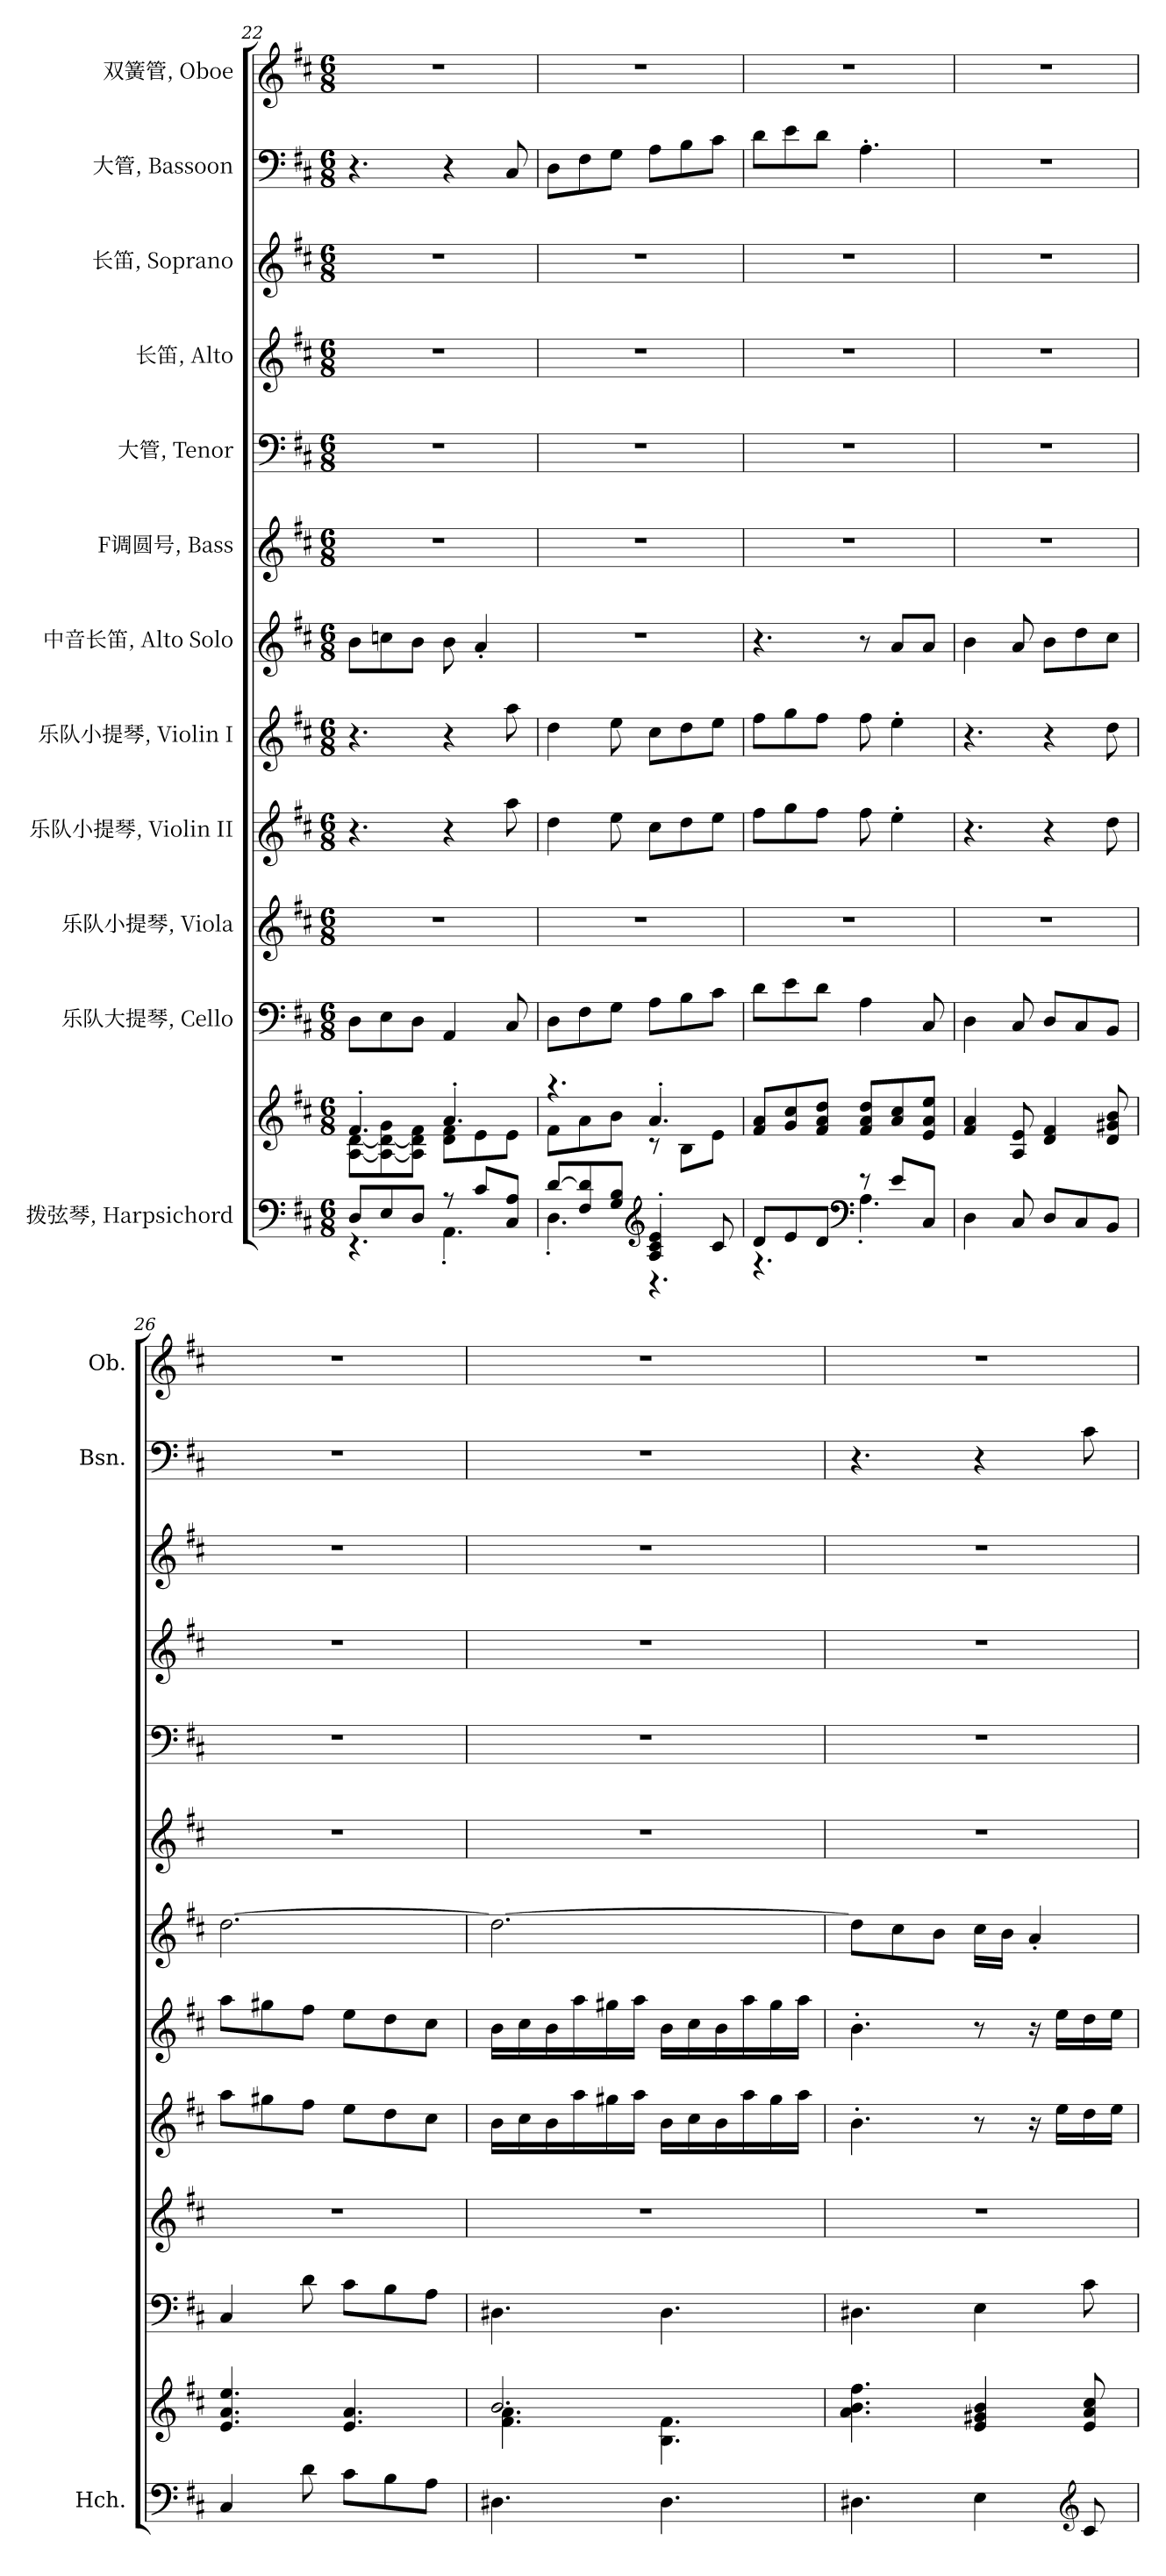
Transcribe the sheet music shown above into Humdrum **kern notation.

**kern	**kern	**kern	**kern	**kern	**kern	**kern	**kern	**kern	**kern	**kern	**kern	**kern
*part12	*part12	*part11	*part10	*part9	*part8	*part7	*part6	*part5	*part4	*part3	*part2	*part1
*staff13	*staff12	*staff11	*staff10	*staff9	*staff8	*staff7	*staff6	*staff5	*staff4	*staff3	*staff2	*staff1
*I"拨弦琴, Harpsichord	*	*I"乐队大提琴, Cello	*I"乐队小提琴, Viola	*I"乐队小提琴, Violin II	*I"乐队小提琴, Violin I	*I"中音长笛, Alto Solo	*I"F调圆号, Bass	*I"大管, Tenor	*I"长笛, Alto	*I"长笛, Soprano	*I"大管, Bassoon	*I"双簧管, Oboe
*I'Hch.	*	*	*	*	*	*	*	*	*	*	*I'Bsn.	*I'Ob.
*clefF4	*clefG2	*clefF4	*clefG2	*clefG2	*clefG2	*clefG2	*clefG2	*clefF4	*clefG2	*clefG2	*clefF4	*clefG2
*	*	*	*	*	*	*ITrd3c5	*ITrd4c7	*	*	*	*	*
*k[f#c#]	*k[f#c#]	*k[f#c#]	*k[f#c#]	*k[f#c#]	*k[f#c#]	*k[f#c#g#]	*k[f#]	*k[f#c#]	*k[f#c#]	*k[f#c#]	*k[f#c#]	*k[f#c#]
*M6/8	*M6/8	*M6/8	*M6/8	*M6/8	*M6/8	*M6/8	*M6/8	*M6/8	*M6/8	*M6/8	*M6/8	*M6/8
=22	=22	=22	=22	=22	=22	=22	=22	=22	=22	=22	=22	=22
*^	*^	*	*	*	*	*	*	*	*	*	*	*
8D/L	4.r	4.f#'/	[8A\ [8d\L	8D\L	2.r	4.r	4.r	8f#\L	2.r	2.r	2.r	2.r	4.r	2.r
8E/	.	.	8A\_ 8d\_ 8g\	8E\	.	.	.	8gn\	.	.	.	.	.	.
8D/J	.	.	8A\] 8d\] 8f#\J	8D\J	.	.	.	8f#\J	.	.	.	.	.	.
8r	4.AA'\	4.a'/	8d\ 8f#\L	4AA/	.	4r	4r	8f#\	.	.	.	.	4r	.
8c#/L	.	.	8e\	.	.	.	.	4e'/	.	.	.	.	.	.
8C#/ 8A/J	.	.	8e\J	8C#/	.	8aa\	8aa\	.	.	.	.	.	8C#/	.
!!LO:PB:g=z
=23	=23	=23	=23	=23	=23	=23	=23	=23	=23	=23	=23	=23	=23	=23
[8d/L	4.D'\	4.r	8f#\L	8D\L	2.r	4dd\	4dd\	2.r	2.r	2.r	2.r	2.r	8D\L	2.r
8F#/ 8d/]	.	.	8a\	8F#\	.	.	.	.	.	.	.	.	8F#\	.
8G/ 8B/J	.	.	8b\J	8G\J	.	8ee\	8ee\	.	.	.	.	.	8G\J	.
*clefG2	*	*	*	*	*	*	*	*	*	*	*	*	*	*
4A/' 4c#/' 4e/'	4.r	4.a'/	8r	8A\L	.	8cc#\L	8cc#\L	.	.	.	.	.	8A\L	.
.	.	.	8B\L	8B\	.	8dd\	8dd\	.	.	.	.	.	8B\	.
8c#/	.	.	8e\J	8c#\J	.	8ee\J	8ee\J	.	.	.	.	.	8c#\J	.
*	*	*v	*v	*	*	*	*	*	*	*	*	*	*	*
=24	=24	=24	=24	=24	=24	=24	=24	=24	=24	=24	=24	=24	=24
8d/L	4.r	8f#/ 8a/L	8d\L	2.r	8ff#\L	8ff#\L	4.r	2.r	2.r	2.r	2.r	8d\L	2.r
8e/	.	8g/ 8cc#/	8e\	.	8gg\	8gg\	.	.	.	.	.	8e\	.
8d/J	.	8f#/ 8a/ 8dd/J	8d\J	.	8ff#\J	8ff#\J	.	.	.	.	.	8d\J	.
*clefF4	*	*	*	*	*	*	*	*	*	*	*	*	*
8r	4.A'\	8f#/ 8a/ 8dd/L	4A\	.	8ff#\	8ff#\	8r	.	.	.	.	4.A'\	.
8e/L	.	8a/ 8cc#/	.	.	4ee'\	4ee'\	8e/L	.	.	.	.	.	.
8C#/J	.	8e/ 8a/ 8ee/J	8C#/	.	.	.	8e/J	.	.	.	.	.	.
*v	*v	*	*	*	*	*	*	*	*	*	*	*	*
=25	=25	=25	=25	=25	=25	=25	=25	=25	=25	=25	=25	=25
4D\	4f#/ 4a/	4D\	2.r	4.r	4.r	4f#\	2.r	2.r	2.r	2.r	2.r	2.r
8C#/	8A/ 8e/	8C#/	.	.	.	8e/	.	.	.	.	.	.
8D/L	4d/ 4f#/	8D/L	.	4r	4r	8f#\L	.	.	.	.	.	.
8C#/	.	8C#/	.	.	.	8a\	.	.	.	.	.	.
8BB/J	8d/ 8g#X/ 8b/	8BB/J	.	8dd\	8dd\	8g#\J	.	.	.	.	.	.
=26	=26	=26	=26	=26	=26	=26	=26	=26	=26	=26	=26	=26
4C#/	4.e/ 4.a/ 4.ee/	4C#/	2.r	8aa\L	8aa\L	[2.a\	2.r	2.r	2.r	2.r	2.r	2.r
.	.	.	.	8gg#X\	8gg#X\	.	.	.	.	.	.	.
8d\	.	8d\	.	8ff#\J	8ff#\J	.	.	.	.	.	.	.
8c#\L	4.e/ 4.a/	8c#\L	.	8ee\L	8ee\L	.	.	.	.	.	.	.
8B\	.	8B\	.	8dd\	8dd\	.	.	.	.	.	.	.
8A\J	.	8A\J	.	8cc#\J	8cc#\J	.	.	.	.	.	.	.
!!LO:PB:g=z
=27	=27	=27	=27	=27	=27	=27	=27	=27	=27	=27	=27	=27
*	*^	*	*	*	*	*	*	*	*	*	*	*
4.D#X\	2.b/	4.f#\ 4.a\	4.D#X\	2.r	16b\LL	16b\LL	2.a\_	2.r	2.r	2.r	2.r	2.r	2.r
.	.	.	.	.	16cc#\	16cc#\	.	.	.	.	.	.	.
.	.	.	.	.	16b\	16b\	.	.	.	.	.	.	.
.	.	.	.	.	16aa\	16aa\	.	.	.	.	.	.	.
.	.	.	.	.	16gg#X\	16gg#X\	.	.	.	.	.	.	.
.	.	.	.	.	16aa\JJ	16aa\JJ	.	.	.	.	.	.	.
4.D#\	.	4.B\ 4.f#\	4.D#\	.	16b\LL	16b\LL	.	.	.	.	.	.	.
.	.	.	.	.	16cc#\	16cc#\	.	.	.	.	.	.	.
.	.	.	.	.	16b\	16b\	.	.	.	.	.	.	.
.	.	.	.	.	16aa\	16aa\	.	.	.	.	.	.	.
.	.	.	.	.	16gg#\	16gg#\	.	.	.	.	.	.	.
.	.	.	.	.	16aa\JJ	16aa\JJ	.	.	.	.	.	.	.
*	*v	*v	*	*	*	*	*	*	*	*	*	*	*
=28	=28	=28	=28	=28	=28	=28	=28	=28	=28	=28	=28	=28
4.D#X\	4.a\ 4.b\ 4.ff#\	4.D#X\	2.r	4.b'\	4.b'\	8a\L]	2.r	2.r	2.r	2.r	4.r	2.r
.	.	.	.	.	.	8g#\	.	.	.	.	.	.
.	.	.	.	.	.	8f#\J	.	.	.	.	.	.
4E\	4e/ 4g#X/ 4b/	4E\	.	8r	8r	16g#\LL	.	.	.	.	4r	.
.	.	.	.	.	.	16f#\JJ	.	.	.	.	.	.
.	.	.	.	16r	16r	4e'/	.	.	.	.	.	.
.	.	.	.	16ee\LL	16ee\LL	.	.	.	.	.	.	.
*clefG2	*	*	*	*	*	*	*	*	*	*	*	*
8c#/	8e/ 8a/ 8cc#/	8c#\	.	16dd\	16dd\	.	.	.	.	.	8c#\	.
.	.	.	.	16ee\JJ	16ee\JJ	.	.	.	.	.	.	.
=	=	=	=	=	=	=	=	=	=	=	=	=
*-	*-	*-	*-	*-	*-	*-	*-	*-	*-	*-	*-	*-
